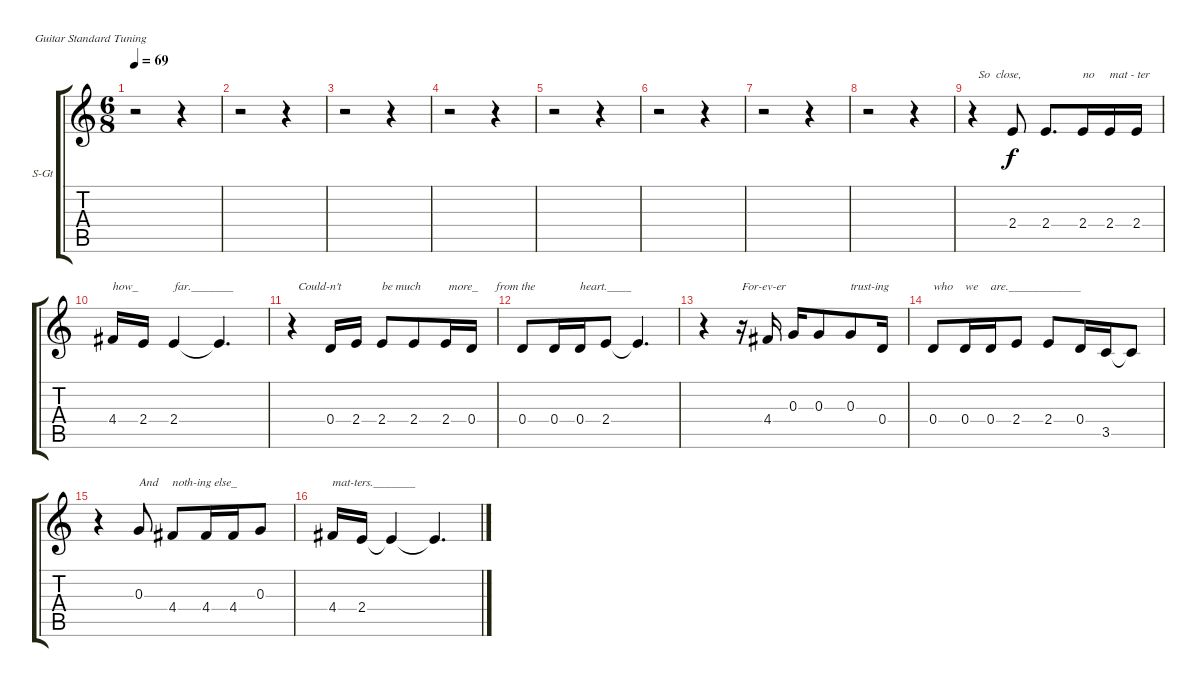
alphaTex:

\bracketExtendMode groupsimilarinstruments
\firstSystemTrackNameOrientation horizontal
\otherSystemsTrackNameOrientation horizontal
\track ("Vocals" "S-Gt") {instrument violin}
\staff {score tabs}
\tuning (E4 B3 G3 D3 A2 E2)
\displaytranspose 12
\ts (6 8)
\tempo 69
\clef g2
\ks c
r.2{dy f} r.4 |
r.2 r.4 |
r.2 r.4 |
r.2 r.4 |
r.2 r.4 |
r.2 r.4 |
r.2 r.4 |
r.2 r.4 |
r.4{txt "  So  close, "} 2.4.8 2.4.8{d} 2.4.16{txt "no"} 2.4.16{txt "mat - ter"} 2.4.16 |
4.4.16{txt "how_"} 2.4.16 2.4.4{txt "far._______"} 2.4{t}.4{d} |
r.4{txt "  Could-n't"} 0.4.16 2.4.16 2.4.8{txt "be much"} 2.4.8 2.4.16{txt " more_"} 0.4.16{txt "        from the"} |
0.4.8 0.4.16 0.4.16{txt "heart.____"} 2.4.8 2.4{t}.4{d} |
r.4 r.16{txt "For-ev-er"} 4.4.16 0.3.16 0.3.8 0.3.8{txt "trust-ing"} 0.4.16 |
0.4.8{txt "who"} 0.4.16{txt "we"} 0.4.16{txt "are.____________"} 2.4.8 2.4.8 0.4.16 3.5.16 3.5{t}.8 |
r.4 0.3.8{txt "And"} 4.4.8{txt "noth-ing else_"} 4.4.16 4.4.16 0.3.8 |
4.4.16{txt "mat-ters._______"} 2.4.16 2.4{t}.4 2.4{t}.4{d}
